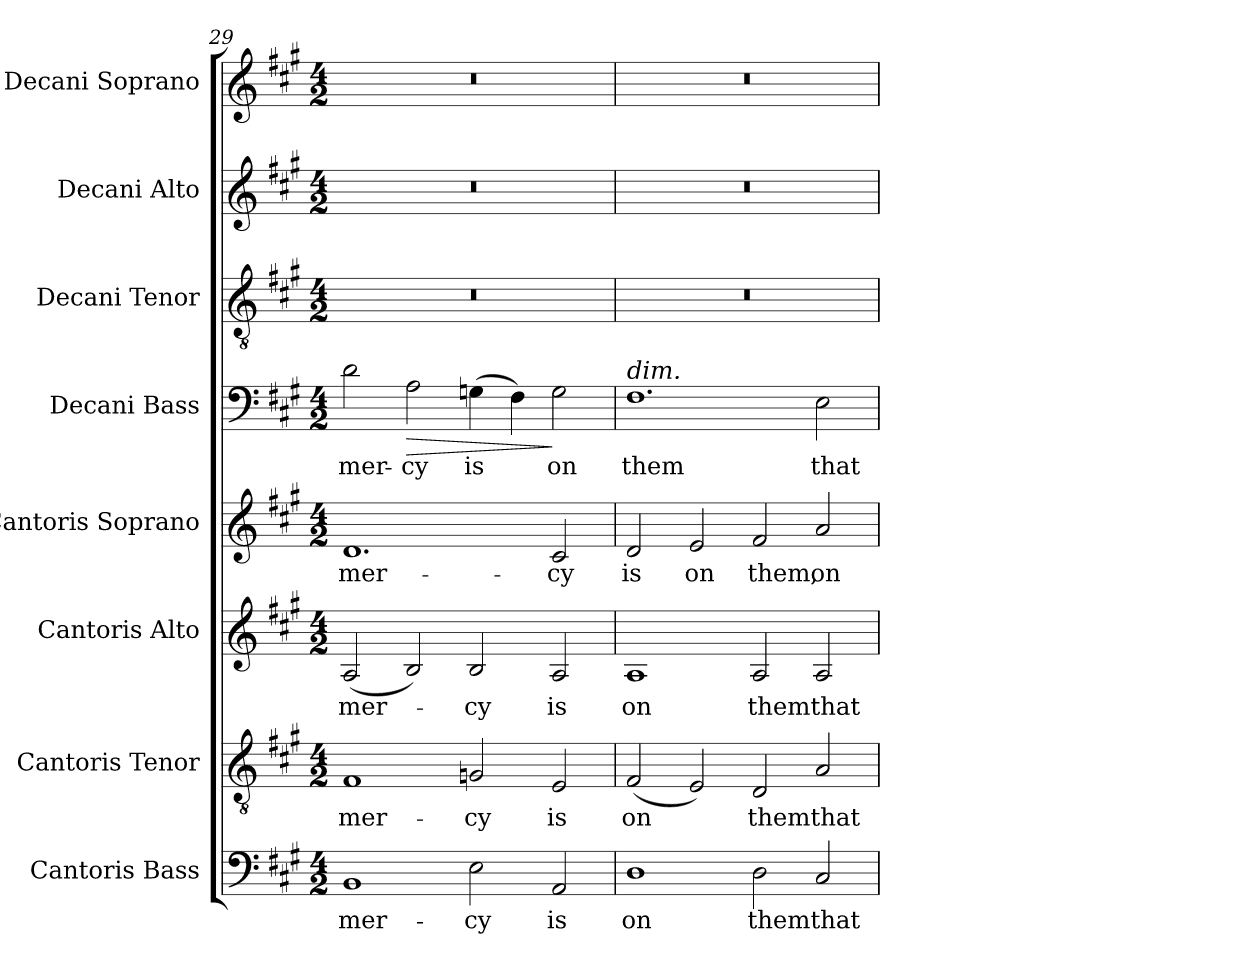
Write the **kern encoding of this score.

**kern	**text	**kern	**text	**kern	**text	**kern	**text	**kern	**text	**dynam	**kern	**kern	**kern
*part8	*part8	*part7	*part7	*part6	*part6	*part5	*part5	*part4	*part4	*part4	*part3	*part2	*part1
*staff8	*staff8	*staff7	*staff7	*staff6	*staff6	*staff5	*staff5	*staff4	*staff4	*staff4	*staff3	*staff2	*staff1
*I"Cantoris Bass	*	*I"Cantoris Tenor	*	*I"Cantoris Alto	*	*I"Cantoris Soprano	*	*I"Decani Bass	*	*	*I"Decani Tenor	*I"Decani Alto	*I"Decani Soprano
*I'Can B.	*	*I'Can T.	*	*I'Can A.	*	*I'Can S.	*	*I'Dec B.	*	*	*I'Dec T.	*I'Dec A.	*I'Dec S.
*clefF4	*	*clefGv2	*	*clefG2	*	*clefG2	*	*clefF4	*	*	*clefGv2	*clefG2	*clefG2
*	*	*ITrd7c12	*	*	*	*	*	*	*	*	*ITrd7c12	*	*
*k[f#c#g#]	*	*k[f#c#g#]	*	*k[f#c#g#]	*	*k[f#c#g#]	*	*k[f#c#g#]	*	*	*k[f#c#g#]	*k[f#c#g#]	*k[f#c#g#]
*A:	*	*A:	*	*A:	*	*A:	*	*A:	*	*	*A:	*A:	*A:
*M4/2	*	*M4/2	*	*M4/2	*	*M4/2	*	*M4/2	*	*	*M4/2	*M4/2	*M4/2
=29	=29	=29	=29	=29	=29	=29	=29	=29	=29	=29	=29	=29	=29
!	!LO:LY:b:color=#000000	!	!	!	!	!	!	!	!	!	!	!	!
!	!	!	!LO:LY:b:color=#000000	!	!	!	!	!	!	!	!	!	!
!	!	!	!	!	!LO:LY:b:color=#000000	!	!	!	!	!	!	!	!
!	!	!	!	!	!	!	!LO:LY:b:color=#000000	!	!	!	!	!	!
!	!	!	!	!	!	!	!	!	!LO:LY:b:color=#000000	!	!LO:N:vis=1	!LO:N:vis=1	!LO:N:vis=1
1BBi	mer-	1FF#i	mer-	(2Ai/	mer-	1.di	mer-	2di\	mer-	.	0r	0r	0r
!	!	!	!	!	!	!	!	!	!LO:LY:b:color=#000000	!LO:HP:b	!	!	!
.	.	.	.	2Bi/)	.	.	.	2Ai\	-cy	>	.	.	.
!	!LO:LY:b:color=#000000	!	!	!	!	!	!	!	!	!	!	!	!
!	!	!	!LO:LY:b:color=#000000	!	!	!	!	!	!	!	!	!	!
!	!	!	!	!	!LO:LY:b:color=#000000	!	!	!	!	!	!	!	!
!	!	!	!	!	!	!	!	!	!LO:LY:b:color=#000000	!	!	!	!
2Ei\	-cy	2GGni/	-cy	2Bi/	-cy	.	.	(4Gni\	is	.	.	.	.
.	.	.	.	.	.	.	.	4F#i\)	.	.	.	.	.
!	!LO:LY:b:color=#000000	!	!	!	!	!	!	!	!	!	!	!	!
!	!	!	!LO:LY:b:color=#000000	!	!	!	!	!	!	!	!	!	!
!	!	!	!	!	!LO:LY:b:color=#000000	!	!	!	!	!	!	!	!
!	!	!	!	!	!	!	!LO:LY:b:color=#000000	!	!	!	!	!	!
!	!	!	!	!	!	!	!	!	!LO:LY:b:color=#000000	!	!	!	!
2AAi/	is	2EEi/	is	2Ai/	is	2c#i/	-cy	2Gi\	on	]	.	.	.
=30	=30	=30	=30	=30	=30	=30	=30	=30	=30	=30	=30	=30	=30
!	!LO:LY:b:color=#000000	!	!	!	!	!	!	!	!	!	!	!	!
!	!	!	!LO:LY:b:color=#000000	!	!	!	!	!	!	!	!	!	!
!	!	!	!	!	!LO:LY:b:color=#000000	!	!	!	!	!	!	!	!
!	!	!	!	!	!	!	!LO:LY:b:color=#000000	!	!	!	!	!	!
!	!	!	!	!	!	!	!	!LO:TX:a:i:t=dim.	!	!	!	!	!
!	!	!	!	!	!	!	!	!	!LO:LY:b:color=#000000	!	!LO:N:vis=1	!LO:N:vis=1	!LO:N:vis=1
1Di	on	(2FF#i/	on	1Ai	on	2di/	is	1.F#i	them	.	0r	0r	0r
!	!	!	!	!	!	!	!LO:LY:b:color=#000000	!	!	!	!	!	!
.	.	2EEi/)	.	.	.	2ei/	on	.	.	.	.	.	.
!	!LO:LY:b:color=#000000	!	!	!	!	!	!	!	!	!	!	!	!
!	!	!	!LO:LY:b:color=#000000	!	!	!	!	!	!	!	!	!	!
!	!	!	!	!	!LO:LY:b:color=#000000	!	!	!	!	!	!	!	!
!	!	!	!	!	!	!	!LO:LY:b:color=#000000	!	!	!	!	!	!
2Di\	them	2DDi/	them	2Ai/	them	2f#i/	them,	.	.	.	.	.	.
!	!LO:LY:b:color=#000000	!	!	!	!	!	!	!	!	!	!	!	!
!	!	!	!LO:LY:b:color=#000000	!	!	!	!	!	!	!	!	!	!
!	!	!	!	!	!LO:LY:b:color=#000000	!	!	!	!	!	!	!	!
!	!	!	!	!	!	!	!LO:LY:b:color=#000000	!	!	!	!	!	!
!	!	!	!	!	!	!	!	!	!LO:LY:b:color=#000000	!	!	!	!
2C#i/	that	2AAi/	that	2Ai/	that	2ai/	on	2Ei\	that	.	.	.	.
=	=	=	=	=	=	=	=	=	=	=	=	=	=
*-	*-	*-	*-	*-	*-	*-	*-	*-	*-	*-	*-	*-	*-
